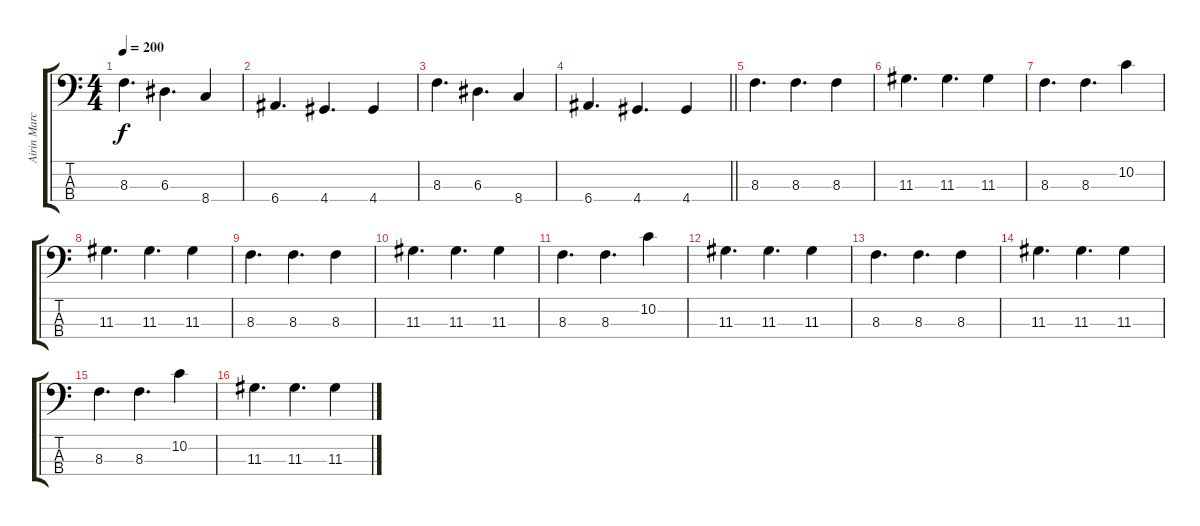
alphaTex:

\track ("Airin Marchenko" "Airin Marc") {instrument electricbasspick}
\staff {score tabs}
\tuning (G2 D2 A1 E1) {hide}
\ts (4 4)
\tempo 200
\clef f4
\ks c
8.3.4{d dy f} 6.3.4{d} 8.4.4 |
6.4.4{d} 4.4.4{d} 4.4.4 |
8.3.4{d} 6.3.4{d} 8.4.4 |
\barLineRight lightlight
6.4.4{d} 4.4.4{d} 4.4.4 |
\section ("" "")
8.3.4{d} 8.3.4{d} 8.3.4 |
11.3.4{d} 11.3.4{d} 11.3.4 |
8.3.4{d} 8.3.4{d} 10.2.4 |
11.3.4{d} 11.3.4{d} 11.3.4 |
8.3.4{d} 8.3.4{d} 8.3.4 |
11.3.4{d} 11.3.4{d} 11.3.4 |
8.3.4{d} 8.3.4{d} 10.2.4 |
11.3.4{d} 11.3.4{d} 11.3.4 |
8.3.4{d} 8.3.4{d} 8.3.4 |
11.3.4{d} 11.3.4{d} 11.3.4 |
8.3.4{d} 8.3.4{d} 10.2.4 |
11.3.4{d} 11.3.4{d} 11.3.4
